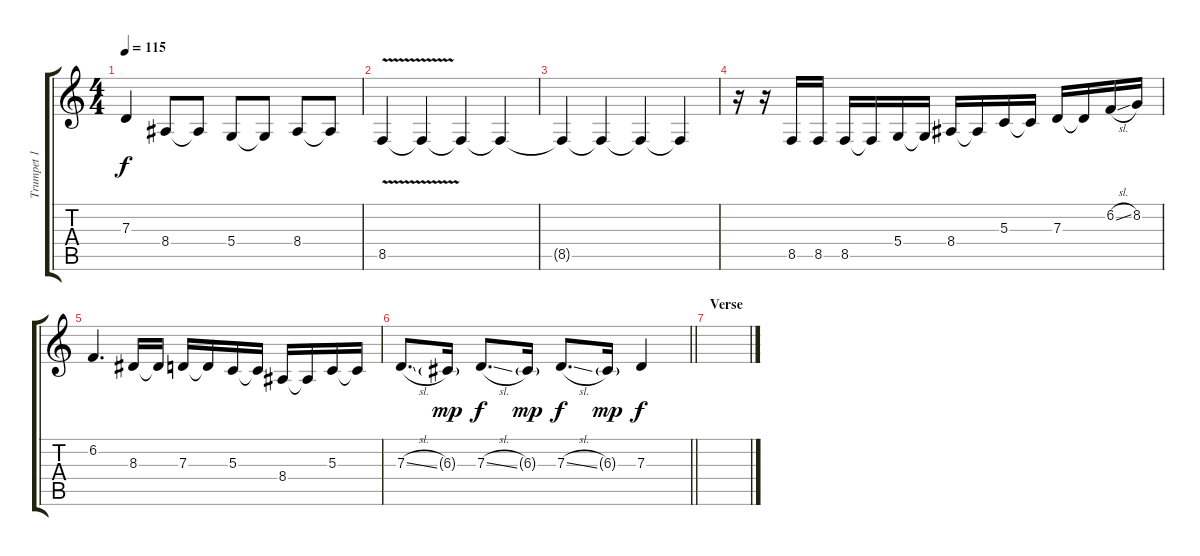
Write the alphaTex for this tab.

\track ("Trumpet 1" "Trumpet 1") {instrument trumpet}
\staff {score tabs}
\tuning (E4 B3 G3 D3 A2 E2) {hide}
\ts (4 4)
\tempo 115
\clef g2
\ks c
7.3.4{dy f} 8.4.8 8.4{t}.8 5.4.8 5.4{t}.8 8.4.8 8.4{t}.8 |
8.5{v}.4 8.5{t}.4 8.5{t}.4 8.5{t}.4 |
8.5{t}.4 8.5{t}.4 8.5{t}.4 8.5{t}.4 |
r.16 r.16 8.5.16 8.5.16 8.5.16 8.5{t}.16 5.4.16 5.4{t}.16 8.4.16 8.4{t}.16 5.3.16 5.3{t}.16 7.3.16 7.3{t}.16 6.2{sl}.16 8.2.16 |
6.2.4{d} 8.3.16 8.3{t}.16 7.3.16 7.3{t}.16 5.3.16 5.3{t}.16 8.4.16 8.4{t}.16 5.3.16 5.3{t}.16 |
\barLineRight lightlight
7.3{sl}.8{d} 6.3{g}.16{dy mp} 7.3{sl}.8{d dy f} 6.3{g}.16{dy mp} 7.3{sl}.8{d dy f} 6.3{g}.16{dy mp} 7.3.4{dy f} |
\section ("" "Verse")
